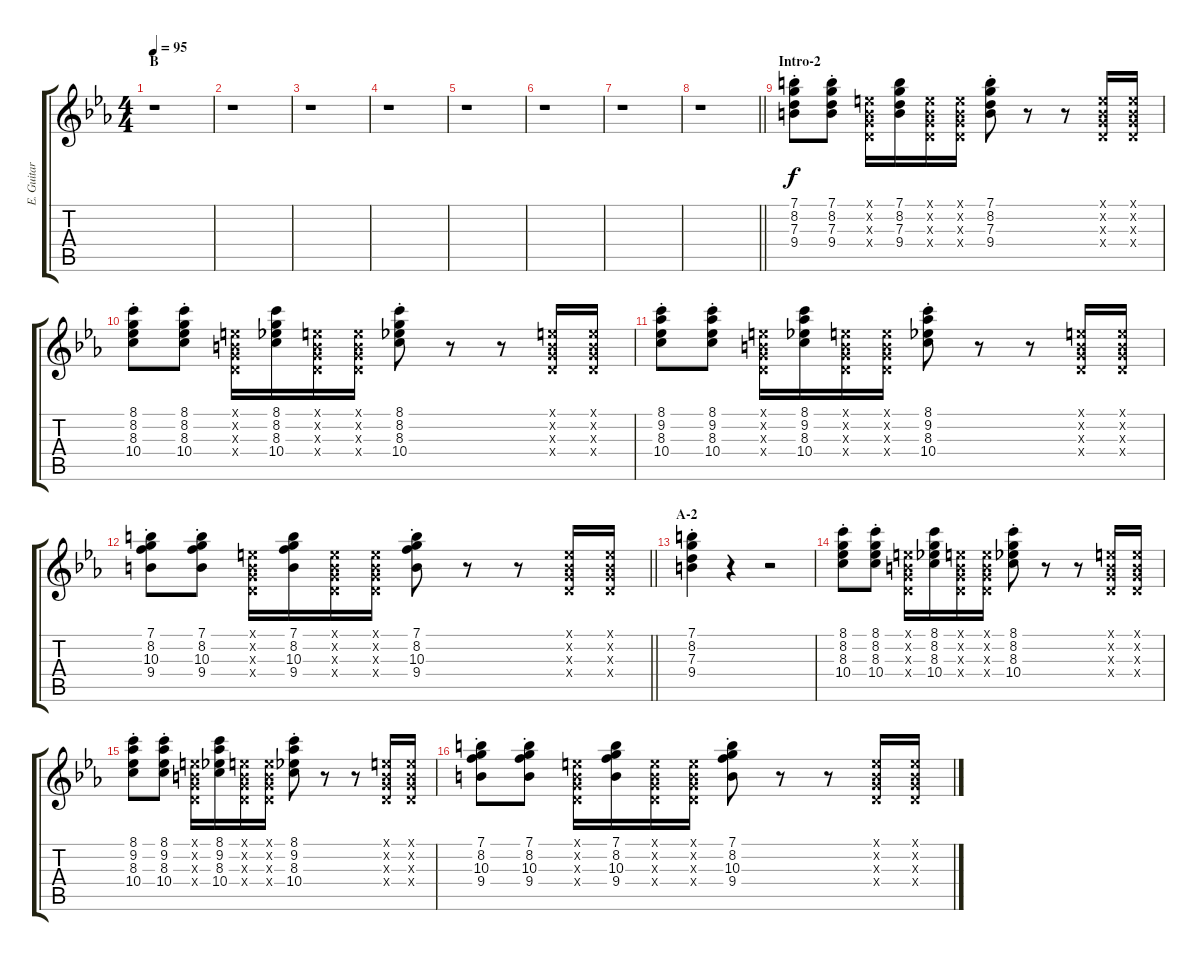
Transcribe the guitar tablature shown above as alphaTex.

\track ("E. Guitar I" "E. Guitar ") {instrument electricguitarclean}
\staff {score tabs}
\tuning (E4 B3 G3 D3 A2 E2) {hide}
\ts (4 4)
\section ("" "B")
\tempo 95
\clef g2
\ks cminor
r.1{dy f} |
r.1 |
r.1 |
r.1 |
r.1 |
r.1 |
r.1 |
\barLineRight lightlight
r.1 |
\section ("" "Intro-2")
(7.1{st} 8.2{st} 7.3{st} 9.4{st}).8 (7.1{st} 8.2{st} 7.3{st} 9.4{st}).8 (0.1{x} 0.2{x} 0.3{x} 0.4{x}).16 (7.1 8.2 7.3 9.4).16 (0.1{x} 0.2{x} 0.3{x} 0.4{x}).16 (0.1{x} 0.2{x} 0.3{x} 0.4{x}).16 (7.1{st} 8.2{st} 7.3{st} 9.4{st}).8 r.8 r.8 (0.1{x} 0.2{x} 0.3{x} 0.4{x}).16 (0.1{x} 0.2{x} 0.3{x} 0.4{x}).16 |
(8.1{st} 8.2{st} 8.3{st} 10.4{st}).8 (8.1{st} 8.2{st} 8.3{st} 10.4{st}).8 (0.1{x} 0.2{x} 0.3{x} 0.4{x}).16 (8.1 8.2 8.3 10.4).16 (0.1{x} 0.2{x} 0.3{x} 0.4{x}).16 (0.1{x} 0.2{x} 0.3{x} 0.4{x}).16 (8.1{st} 8.2{st} 8.3{st} 10.4{st}).8 r.8 r.8 (0.1{x} 0.2{x} 0.3{x} 0.4{x}).16 (0.1{x} 0.2{x} 0.3{x} 0.4{x}).16 |
(8.1{st} 9.2{st} 8.3{st} 10.4{st}).8 (8.1{st} 9.2{st} 8.3{st} 10.4{st}).8 (0.1{x} 0.2{x} 0.3{x} 0.4{x}).16 (8.1 9.2 8.3 10.4).16 (0.1{x} 0.2{x} 0.3{x} 0.4{x}).16 (0.1{x} 0.2{x} 0.3{x} 0.4{x}).16 (8.1{st} 9.2{st} 8.3{st} 10.4{st}).8 r.8 r.8 (0.1{x} 0.2{x} 0.3{x} 0.4{x}).16 (0.1{x} 0.2{x} 0.3{x} 0.4{x}).16 |
\barLineRight lightlight
(7.1{st} 8.2{st} 10.3{st} 9.4{st}).8 (7.1{st} 8.2{st} 10.3{st} 9.4{st}).8 (0.1{x} 0.2{x} 0.3{x} 0.4{x}).16 (7.1 8.2 10.3 9.4).16 (0.1{x} 0.2{x} 0.3{x} 0.4{x}).16 (0.1{x} 0.2{x} 0.3{x} 0.4{x}).16 (7.1{st} 8.2{st} 10.3{st} 9.4{st}).8 r.8 r.8 (0.1{x} 0.2{x} 0.3{x} 0.4{x}).16 (0.1{x} 0.2{x} 0.3{x} 0.4{x}).16 |
\section ("" "A-2")
(7.1{st} 8.2{st} 7.3{st} 9.4{st}).4 r.4 r.2 |
(8.1{st} 8.2{st} 8.3{st} 10.4{st}).8 (8.1{st} 8.2{st} 8.3{st} 10.4{st}).8 (0.1{x} 0.2{x} 0.3{x} 0.4{x}).16 (8.1 8.2 8.3 10.4).16 (0.1{x} 0.2{x} 0.3{x} 0.4{x}).16 (0.1{x} 0.2{x} 0.3{x} 0.4{x}).16 (8.1{st} 8.2{st} 8.3{st} 10.4{st}).8 r.8 r.8 (0.1{x} 0.2{x} 0.3{x} 0.4{x}).16 (0.1{x} 0.2{x} 0.3{x} 0.4{x}).16 |
(8.1{st} 9.2{st} 8.3{st} 10.4{st}).8 (8.1{st} 9.2{st} 8.3{st} 10.4{st}).8 (0.1{x} 0.2{x} 0.3{x} 0.4{x}).16 (8.1 9.2 8.3 10.4).16 (0.1{x} 0.2{x} 0.3{x} 0.4{x}).16 (0.1{x} 0.2{x} 0.3{x} 0.4{x}).16 (8.1{st} 9.2{st} 8.3{st} 10.4{st}).8 r.8 r.8 (0.1{x} 0.2{x} 0.3{x} 0.4{x}).16 (0.1{x} 0.2{x} 0.3{x} 0.4{x}).16 |
(7.1{st} 8.2{st} 10.3{st} 9.4{st}).8 (7.1{st} 8.2{st} 10.3{st} 9.4{st}).8 (0.1{x} 0.2{x} 0.3{x} 0.4{x}).16 (7.1 8.2 10.3 9.4).16 (0.1{x} 0.2{x} 0.3{x} 0.4{x}).16 (0.1{x} 0.2{x} 0.3{x} 0.4{x}).16 (7.1{st} 8.2{st} 10.3{st} 9.4{st}).8 r.8 r.8 (0.1{x} 0.2{x} 0.3{x} 0.4{x}).16 (0.1{x} 0.2{x} 0.3{x} 0.4{x}).16
